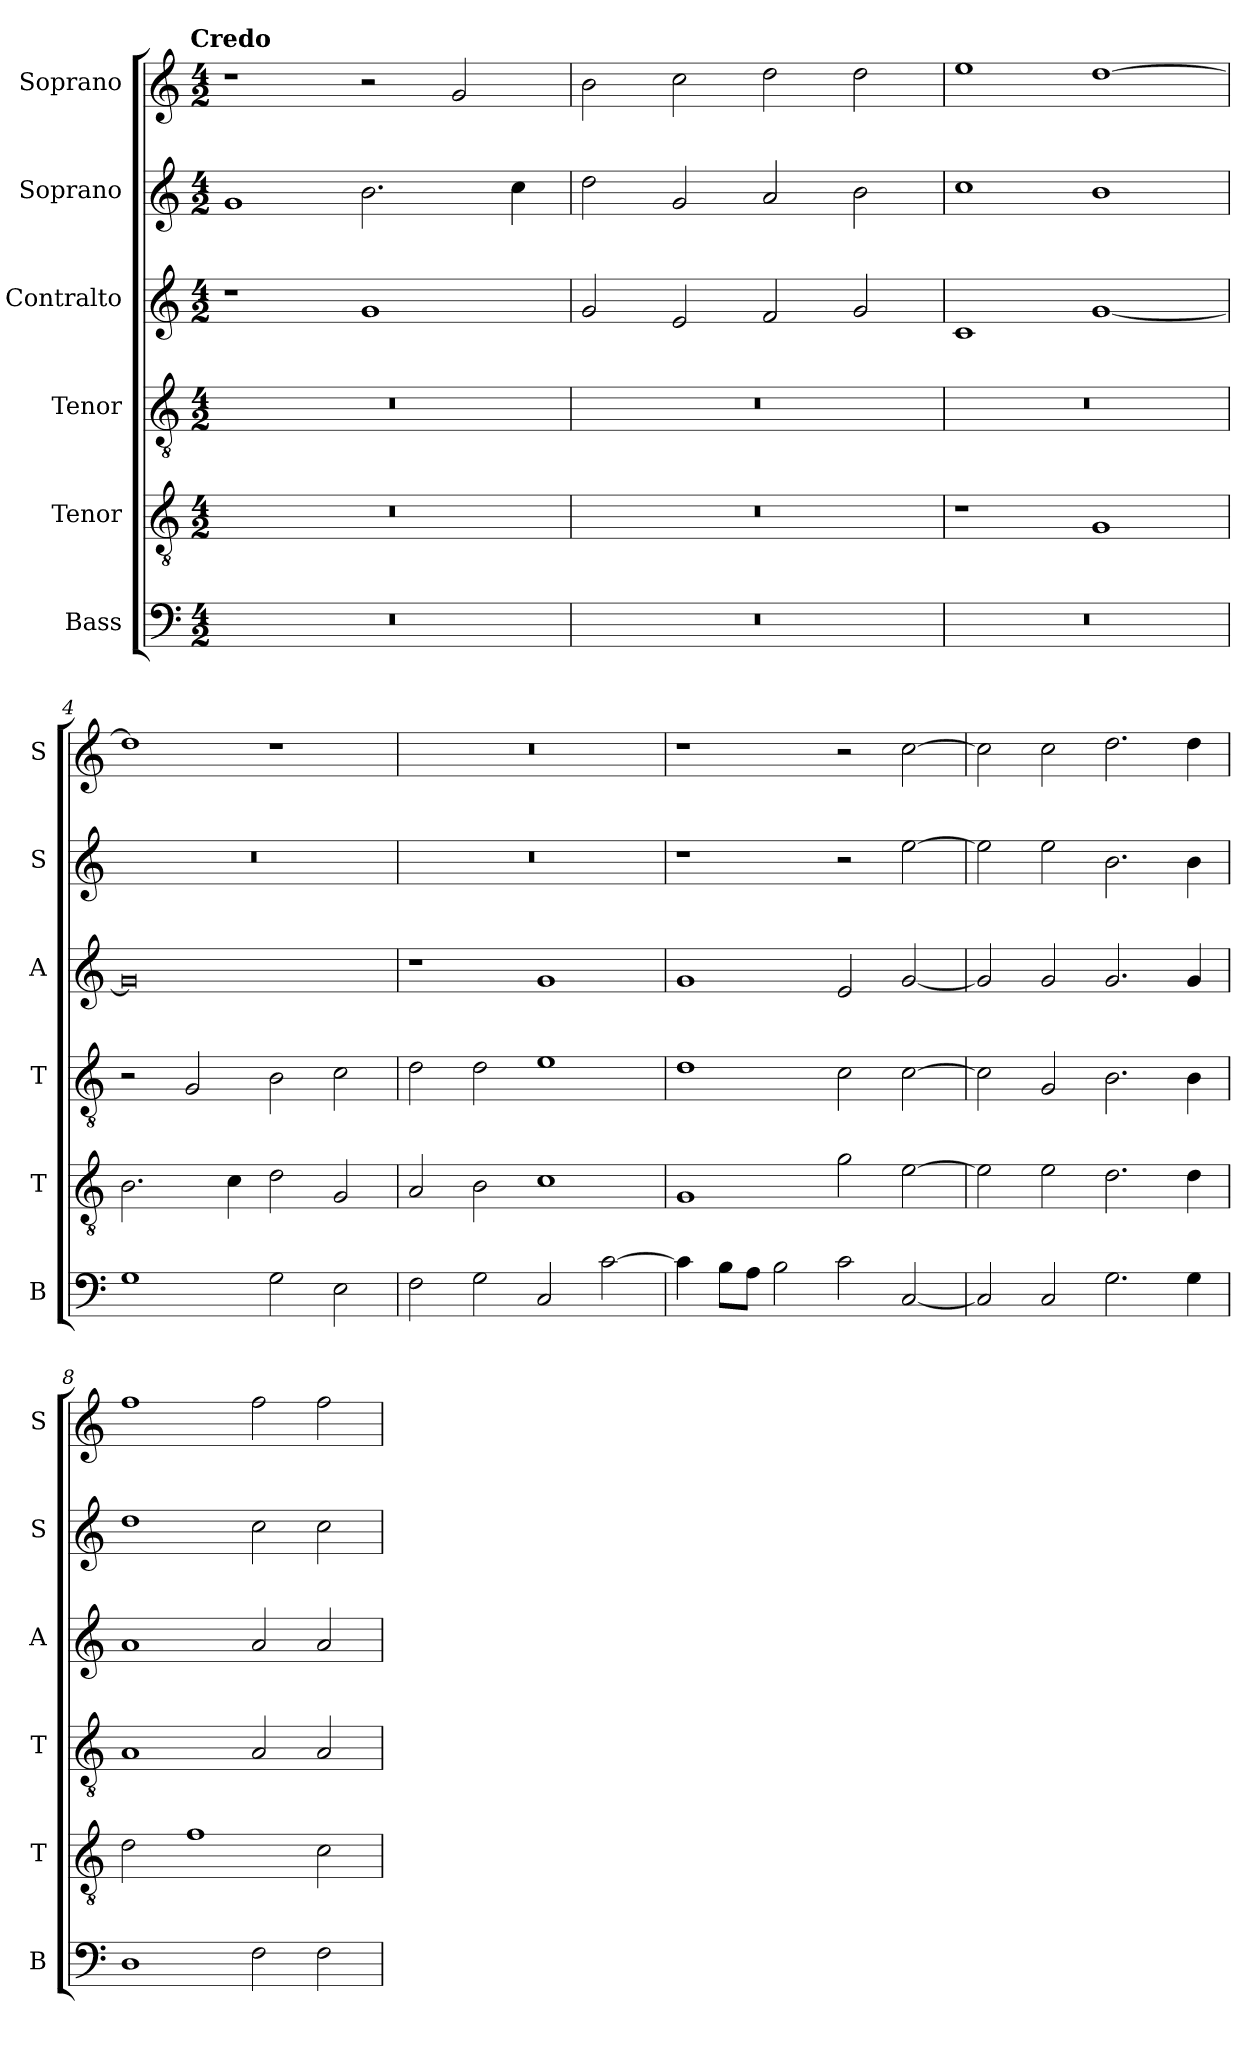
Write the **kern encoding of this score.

**kern	**kern	**kern	**kern	**kern	**kern
*part6	*part5	*part4	*part3	*part2	*part1
*staff6	*staff5	*staff4	*staff3	*staff2	*staff1
*I"Bass	*I"Tenor	*I"Tenor	*I"Contralto	*I"Soprano	*I"Soprano
*I'B	*I'T	*I'T	*I'A	*I'S	*I'S
*clefF4	*clefGv2	*clefGv2	*clefG2	*clefG2	*clefG2
*k[]	*k[]	*k[]	*k[]	*k[]	*k[]
*G:mix	*G:mix	*G:mix	*G:mix	*G:mix	*G:mix
!!LO:TX:omd:t=Credo
*M4/2	*M4/2	*M4/2	*M4/2	*M4/2	*M4/2
=1	=1	=1	=1	=1	=1
0r	0r	0r	1r	1g	1r
.	.	.	1g	2.b	2r
.	.	.	.	.	2g
.	.	.	.	4cc	.
=2	=2	=2	=2	=2	=2
0r	0r	0r	2g	2dd	2b
.	.	.	2e	2g	2cc
.	.	.	2f	2a	2dd
.	.	.	2g	2b	2dd
=3	=3	=3	=3	=3	=3
0r	1r	0r	1c	1cc	1ee
.	1G	.	[1g	1b	[1dd
=4	=4	=4	=4	=4	=4
1G	2.B	2r	0g]	0r	1dd]
.	.	2G	.	.	.
.	4c	.	.	.	.
2G	2d	2B	.	.	1r
2E	2G	2c	.	.	.
=5	=5	=5	=5	=5	=5
2F	2A	2d	1r	0r	0r
2G	2B	2d	.	.	.
2C	1c	1e	1g	.	.
[2c	.	.	.	.	.
=6	=6	=6	=6	=6	=6
4c]	1G	1d	1g	1r	1r
8B\L	.	.	.	.	.
8A\J	.	.	.	.	.
2B	.	.	.	.	.
2c	2g	2c	2e	2r	2r
[2C	[2e	[2c	[2g	[2ee	[2cc
=7	=7	=7	=7	=7	=7
2C]	2e]	2c]	2g]	2ee]	2cc]
2C	2e	2G	2g	2ee	2cc
2.G	2.d	2.B	2.g	2.b	2.dd
4G	4d	4B	4g	4b	4dd
=8	=8	=8	=8	=8	=8
1D	2d	1A	1a	1dd	1ff
.	1f	.	.	.	.
2F	.	2A	2a	2cc	2ff
2F	2c	2A	2a	2cc	2ff
=	=	=	=	=	=
*-	*-	*-	*-	*-	*-
